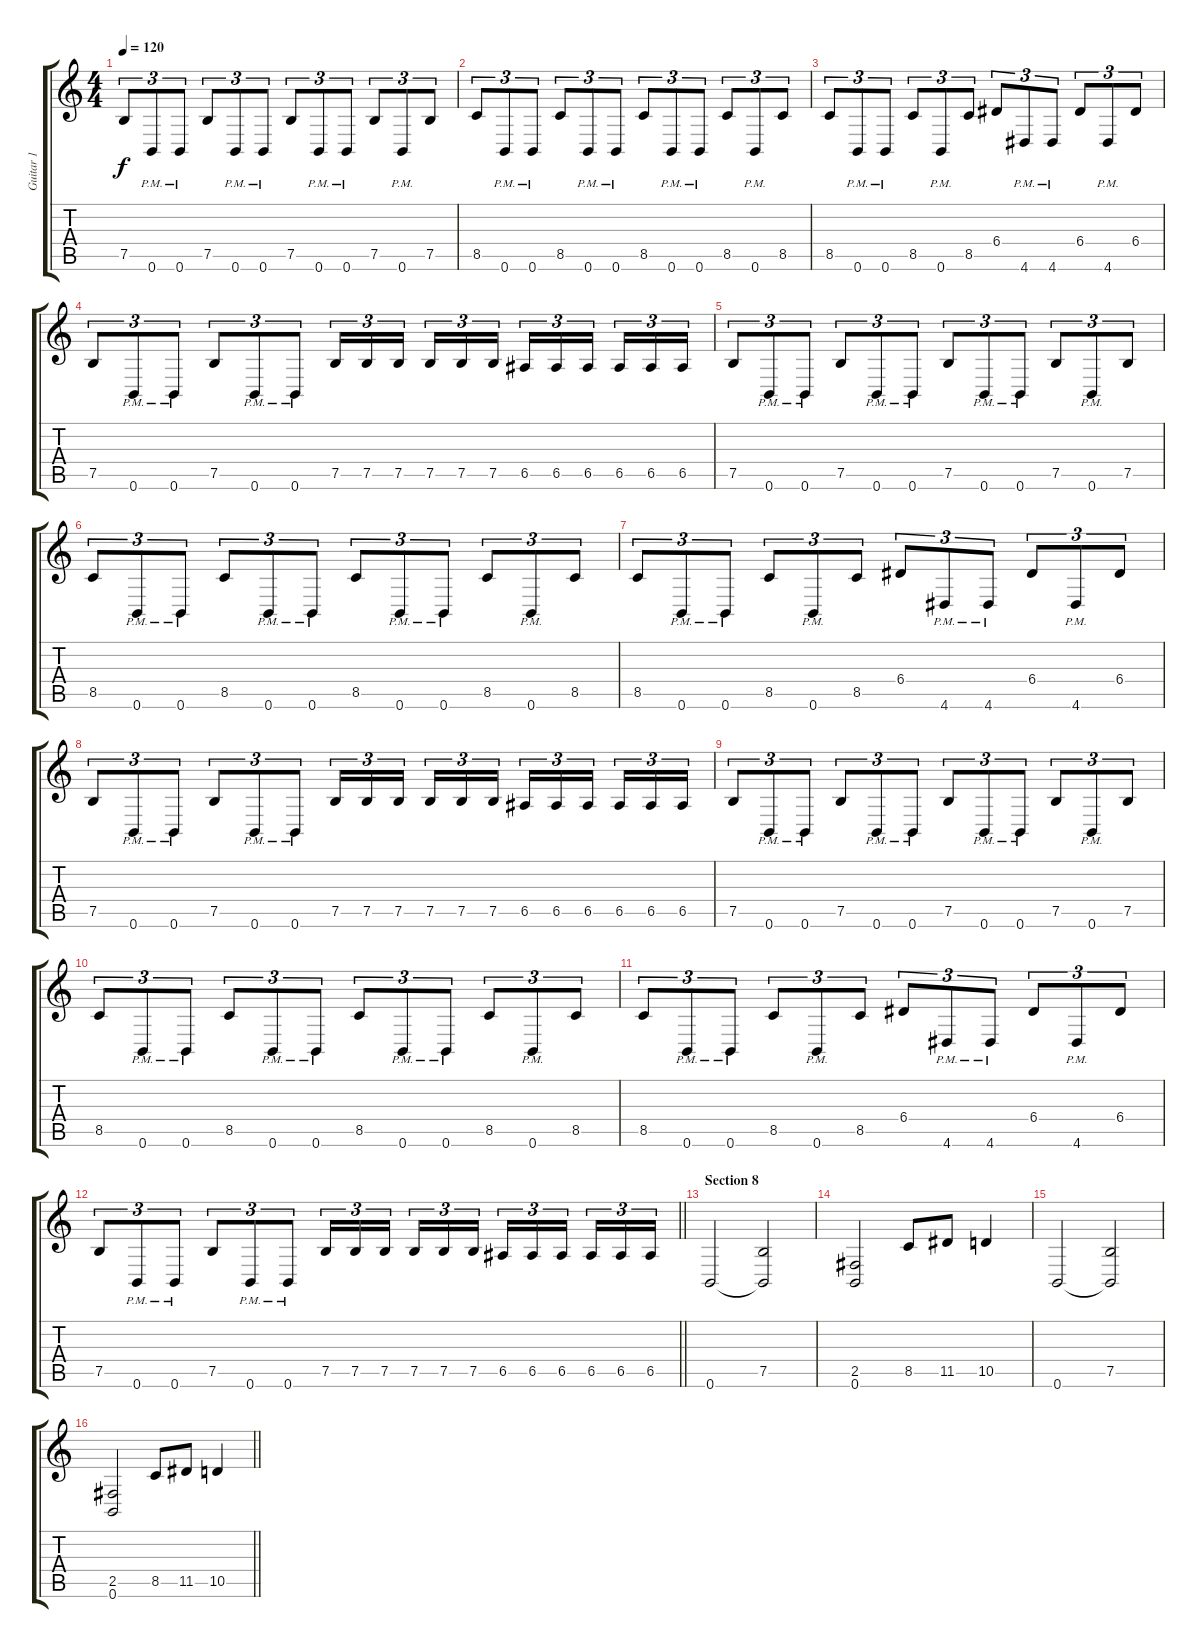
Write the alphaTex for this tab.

\track ("Guitar 1" "Guitar 1") {instrument distortionguitar}
\staff {score tabs}
\tuning (B3 Gb3 D3 A2 E2 B1) {hide}
\ts (4 4)
\tempo 120
\clef g2
\ks c
7.5.8{tu (3 2) dy f} 0.6{pm}.8{tu (3 2)} 0.6{pm}.8{tu (3 2)} 7.5.8{tu (3 2)} 0.6{pm}.8{tu (3 2)} 0.6{pm}.8{tu (3 2)} 7.5.8{tu (3 2)} 0.6{pm}.8{tu (3 2)} 0.6{pm}.8{tu (3 2)} 7.5.8{tu (3 2)} 0.6{pm}.8{tu (3 2)} 7.5.8{tu (3 2)} |
8.5.8{tu (3 2)} 0.6{pm}.8{tu (3 2)} 0.6{pm}.8{tu (3 2)} 8.5.8{tu (3 2)} 0.6{pm}.8{tu (3 2)} 0.6{pm}.8{tu (3 2)} 8.5.8{tu (3 2)} 0.6{pm}.8{tu (3 2)} 0.6{pm}.8{tu (3 2)} 8.5.8{tu (3 2)} 0.6{pm}.8{tu (3 2)} 8.5.8{tu (3 2)} |
8.5.8{tu (3 2)} 0.6{pm}.8{tu (3 2)} 0.6{pm}.8{tu (3 2)} 8.5.8{tu (3 2)} 0.6{pm}.8{tu (3 2)} 8.5.8{tu (3 2)} 6.4.8{tu (3 2)} 4.6{pm}.8{tu (3 2)} 4.6{pm}.8{tu (3 2)} 6.4.8{tu (3 2)} 4.6{pm}.8{tu (3 2)} 6.4.8{tu (3 2)} |
7.5.8{tu (3 2)} 0.6{pm}.8{tu (3 2)} 0.6{pm}.8{tu (3 2)} 7.5.8{tu (3 2)} 0.6{pm}.8{tu (3 2)} 0.6{pm}.8{tu (3 2)} 7.5.16{tu (3 2)} 7.5.16{tu (3 2)} 7.5.16{tu (3 2) beam splitsecondary} 7.5.16{tu (3 2)} 7.5.16{tu (3 2)} 7.5.16{tu (3 2)} 6.5.16{tu (3 2)} 6.5.16{tu (3 2)} 6.5.16{tu (3 2) beam splitsecondary} 6.5.16{tu (3 2)} 6.5.16{tu (3 2)} 6.5.16{tu (3 2)} |
7.5.8{tu (3 2)} 0.6{pm}.8{tu (3 2)} 0.6{pm}.8{tu (3 2)} 7.5.8{tu (3 2)} 0.6{pm}.8{tu (3 2)} 0.6{pm}.8{tu (3 2)} 7.5.8{tu (3 2)} 0.6{pm}.8{tu (3 2)} 0.6{pm}.8{tu (3 2)} 7.5.8{tu (3 2)} 0.6{pm}.8{tu (3 2)} 7.5.8{tu (3 2)} |
8.5.8{tu (3 2)} 0.6{pm}.8{tu (3 2)} 0.6{pm}.8{tu (3 2)} 8.5.8{tu (3 2)} 0.6{pm}.8{tu (3 2)} 0.6{pm}.8{tu (3 2)} 8.5.8{tu (3 2)} 0.6{pm}.8{tu (3 2)} 0.6{pm}.8{tu (3 2)} 8.5.8{tu (3 2)} 0.6{pm}.8{tu (3 2)} 8.5.8{tu (3 2)} |
8.5.8{tu (3 2)} 0.6{pm}.8{tu (3 2)} 0.6{pm}.8{tu (3 2)} 8.5.8{tu (3 2)} 0.6{pm}.8{tu (3 2)} 8.5.8{tu (3 2)} 6.4.8{tu (3 2)} 4.6{pm}.8{tu (3 2)} 4.6{pm}.8{tu (3 2)} 6.4.8{tu (3 2)} 4.6{pm}.8{tu (3 2)} 6.4.8{tu (3 2)} |
7.5.8{tu (3 2)} 0.6{pm}.8{tu (3 2)} 0.6{pm}.8{tu (3 2)} 7.5.8{tu (3 2)} 0.6{pm}.8{tu (3 2)} 0.6{pm}.8{tu (3 2)} 7.5.16{tu (3 2)} 7.5.16{tu (3 2)} 7.5.16{tu (3 2) beam splitsecondary} 7.5.16{tu (3 2)} 7.5.16{tu (3 2)} 7.5.16{tu (3 2)} 6.5.16{tu (3 2)} 6.5.16{tu (3 2)} 6.5.16{tu (3 2) beam splitsecondary} 6.5.16{tu (3 2)} 6.5.16{tu (3 2)} 6.5.16{tu (3 2)} |
7.5.8{tu (3 2)} 0.6{pm}.8{tu (3 2)} 0.6{pm}.8{tu (3 2)} 7.5.8{tu (3 2)} 0.6{pm}.8{tu (3 2)} 0.6{pm}.8{tu (3 2)} 7.5.8{tu (3 2)} 0.6{pm}.8{tu (3 2)} 0.6{pm}.8{tu (3 2)} 7.5.8{tu (3 2)} 0.6{pm}.8{tu (3 2)} 7.5.8{tu (3 2)} |
8.5.8{tu (3 2)} 0.6{pm}.8{tu (3 2)} 0.6{pm}.8{tu (3 2)} 8.5.8{tu (3 2)} 0.6{pm}.8{tu (3 2)} 0.6{pm}.8{tu (3 2)} 8.5.8{tu (3 2)} 0.6{pm}.8{tu (3 2)} 0.6{pm}.8{tu (3 2)} 8.5.8{tu (3 2)} 0.6{pm}.8{tu (3 2)} 8.5.8{tu (3 2)} |
8.5.8{tu (3 2)} 0.6{pm}.8{tu (3 2)} 0.6{pm}.8{tu (3 2)} 8.5.8{tu (3 2)} 0.6{pm}.8{tu (3 2)} 8.5.8{tu (3 2)} 6.4.8{tu (3 2)} 4.6{pm}.8{tu (3 2)} 4.6{pm}.8{tu (3 2)} 6.4.8{tu (3 2)} 4.6{pm}.8{tu (3 2)} 6.4.8{tu (3 2)} |
\barLineRight lightlight
7.5.8{tu (3 2)} 0.6{pm}.8{tu (3 2)} 0.6{pm}.8{tu (3 2)} 7.5.8{tu (3 2)} 0.6{pm}.8{tu (3 2)} 0.6{pm}.8{tu (3 2)} 7.5.16{tu (3 2)} 7.5.16{tu (3 2)} 7.5.16{tu (3 2) beam splitsecondary} 7.5.16{tu (3 2)} 7.5.16{tu (3 2)} 7.5.16{tu (3 2)} 6.5.16{tu (3 2)} 6.5.16{tu (3 2)} 6.5.16{tu (3 2) beam splitsecondary} 6.5.16{tu (3 2)} 6.5.16{tu (3 2)} 6.5.16{tu (3 2)} |
\section ("" "Section 8")
0.6.2 (7.5 0.6{t}).2 |
(2.5 0.6).2 8.5.8 11.5.8 10.5.4 |
0.6.2 (7.5 0.6{t}).2 |
\barLineRight lightlight
(2.5 0.6).2 8.5.8 11.5.8 10.5.4
